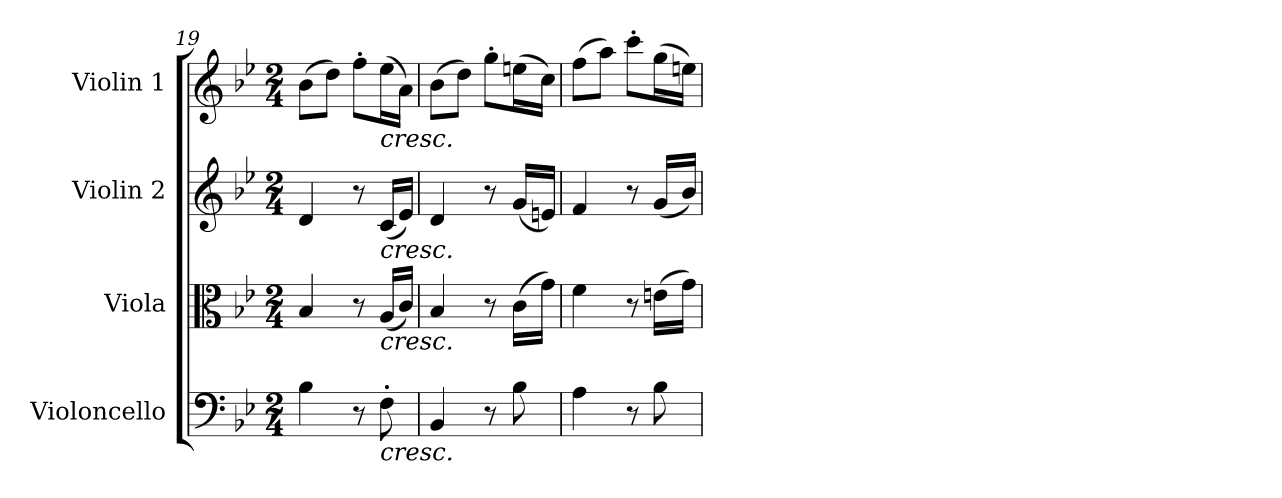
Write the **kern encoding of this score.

**kern	**kern	**kern	**kern
*part4	*part3	*part2	*part1
*staff4	*staff3	*staff2	*staff1
*I"Violoncello	*I"Viola	*I"Violin 2	*I"Violin 1
*I'Vc	*I'Vla	*I'Vln	*I'Vln
*clefF4	*clefC3	*clefG2	*clefG2
*k[b-e-]	*k[b-e-]	*k[b-e-]	*k[b-e-]
*M2/4	*M2/4	*M2/4	*M2/4
=19	=19	=19	=19
4B-\	4B-/	4d/	(8b-\L
.	.	.	8dd\J)
8r	8r	8r	8ff'\L
!	!	!	!LO:TX:b:i:t=cresc.
!	!	!LO:TX:b:i:t=cresc.	!
!	!LO:TX:b:i:t=cresc.	!	!
!LO:TX:b:i:t=cresc.	!	!	!
8F'\	(16A/LL	(16c/LL	(16ee-\L
.	16c/JJ)	16e-/JJ)	16a\JJ)
=20	=20	=20	=20
4BB-/	4B-/	4d/	(8b-\L
.	.	.	8dd\J)
8r	8r	8r	8gg'\L
8B-\	(16c\LL	(16g/LL	(16een\L
.	16g\JJ)	16en/JJ)	16cc\JJ)
!!LO:PB:g=z
=21	=21	=21	=21
4A\	4f\	4f/	(8ff\L
.	.	.	8aa\J)
8r	8r	8r	8ccc'\L
8B-\	(16en\LL	(16g/LL	(16gg\L
.	16g\JJ)	16b-/JJ)	16een\JJ)
=	=	=	=
*-	*-	*-	*-
